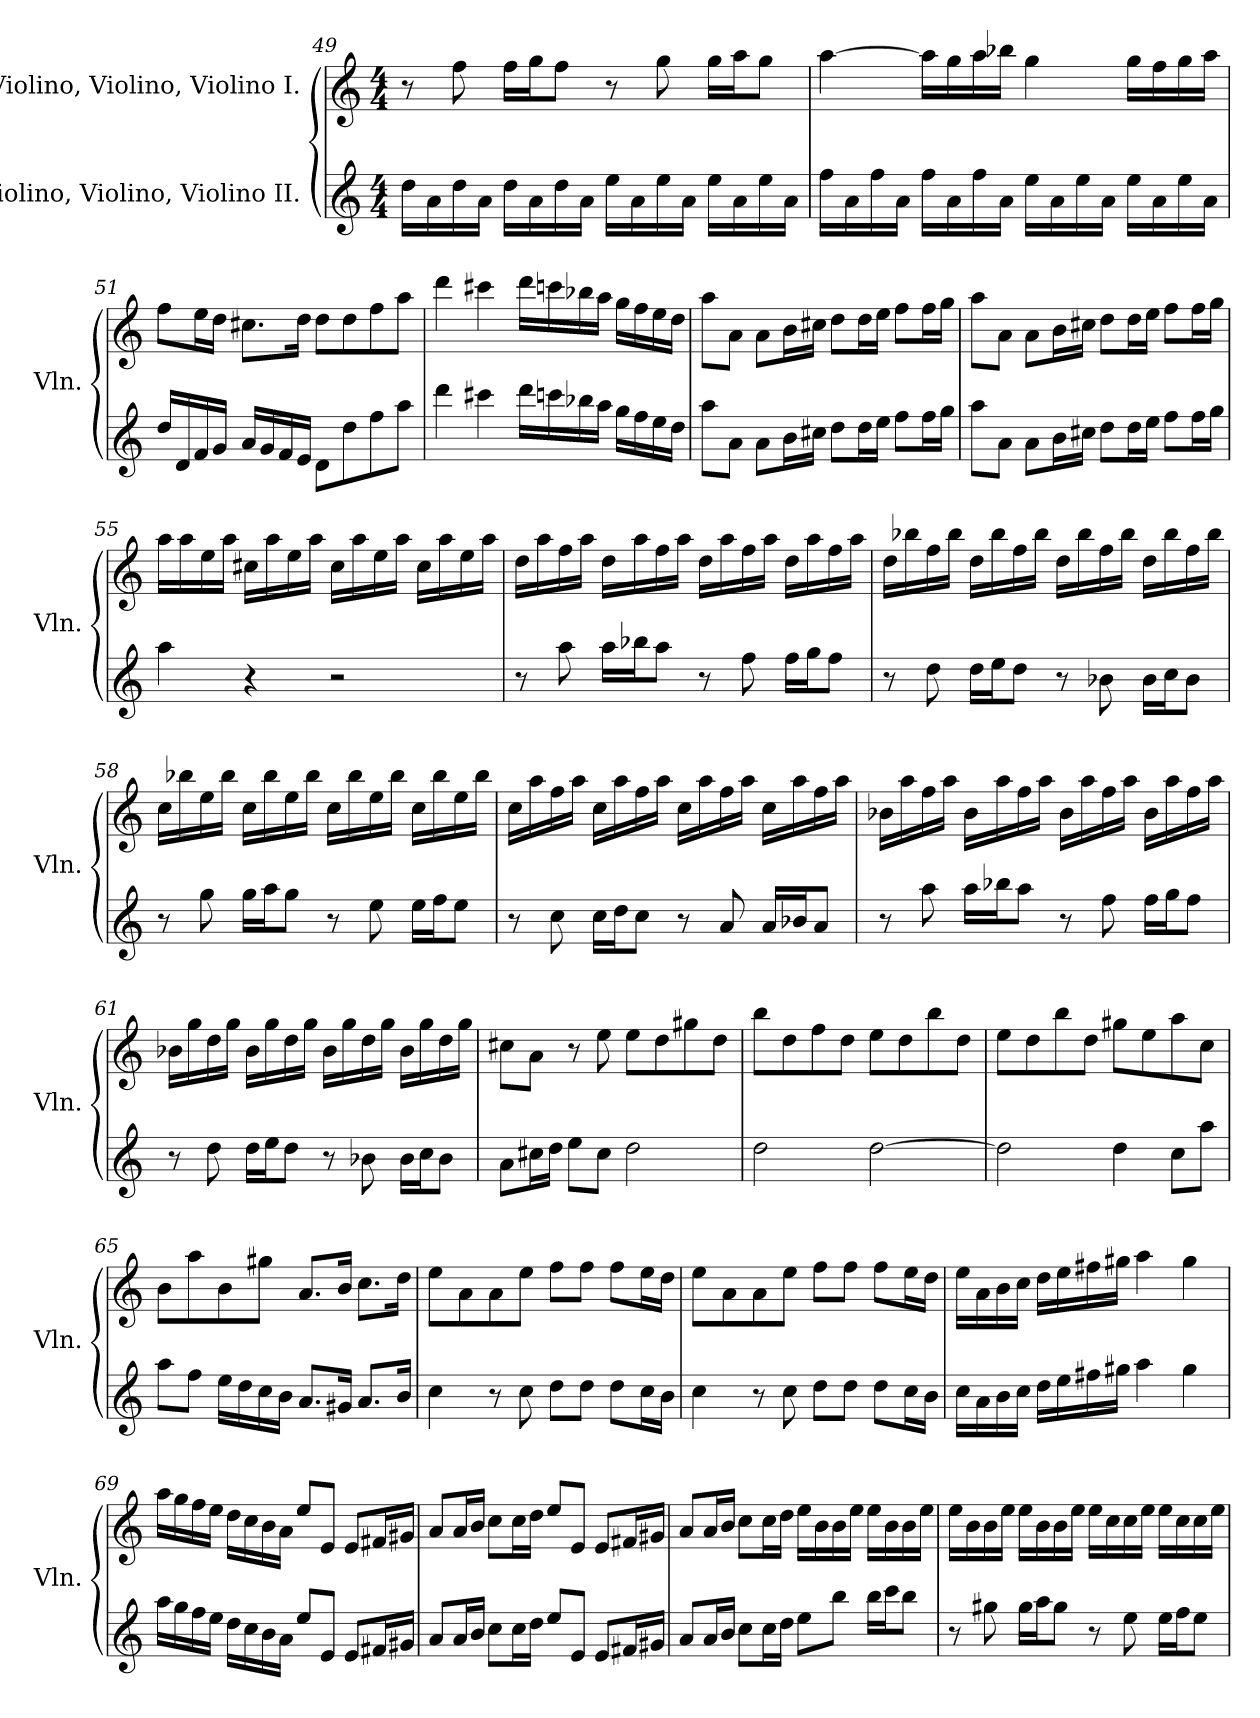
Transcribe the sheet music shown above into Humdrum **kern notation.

**kern	**kern
*part2	*part1
*staff2	*staff1
*I"Violino, Violino, Violino II.	*I"Violino, Violino, Violino I.
*I'Vln.	*I'Vln.
!!LO:LB:g=z
*clefG2	*clefG2
*k[]	*k[]
*M4/4	*M4/4
=49	=49
16dd\LL	8r
16a\	.
16dd\	8ff\
16a\JJ	.
16dd\LL	16ff\LL
16a\	16gg\J
16dd\	8ff\J
16a\JJ	.
16ee\LL	8r
16a\	.
16ee\	8gg\
16a\JJ	.
16ee\LL	16gg\LL
16a\	16aa\J
16ee\	8gg\J
16a\JJ	.
=50	=50
16ff\LL	[4aa\
16a\	.
16ff\	.
16a\JJ	.
16ff\LL	16aa\LL]
16a\	16gg\
16ff\	16aa\
16a\JJ	16bb-X\JJ
16ee\LL	4gg\
16a\	.
16ee\	.
16a\JJ	.
16ee\LL	16gg\LL
16a\	16ff\
16ee\	16gg\
16a\JJ	16aa\JJ
!!LO:LB:g=z
=51	=51
16dd/LL	8ff\L
16d/	.
16f/	16ee\L
16g/JJ	16dd\JJ
16a/LL	8.cc#X\L
16g/	.
16f/	.
16e/JJ	16dd\Jk
8d\L	8dd\L
8dd\	8dd\
8ff\	8ff\
8aa\J	8aa\J
=52	=52
4ddd\	4ddd\
4ccc#X\	4ccc#X\
16ddd\LL	16ddd\LL
16cccn\	16cccn\
16bb-X\	16bb-X\
16aa\JJ	16aa\JJ
16gg\LL	16gg\LL
16ff\	16ff\
16ee\	16ee\
16dd\JJ	16dd\JJ
=53	=53
8aa\L	8aa\L
8a\J	8a\J
8a\L	8a\L
16b\L	16b\L
16cc#X\JJ	16cc#X\JJ
8dd\L	8dd\L
16dd\L	16dd\L
16ee\JJ	16ee\JJ
8ff\L	8ff\L
16ff\L	16ff\L
16gg\JJ	16gg\JJ
!!LO:LB:g=z
=54	=54
8aa\L	8aa\L
8a\J	8a\J
8a\L	8a\L
16b\L	16b\L
16cc#X\JJ	16cc#X\JJ
8dd\L	8dd\L
16dd\L	16dd\L
16ee\JJ	16ee\JJ
8ff\L	8ff\L
16ff\L	16ff\L
16gg\JJ	16gg\JJ
=55	=55
4aa\	16aa\LL
.	16aa\
.	16ee\
.	16aa\JJ
4r	16cc#X\LL
.	16aa\
.	16ee\
.	16aa\JJ
2r	16cc#\LL
.	16aa\
.	16ee\
.	16aa\JJ
.	16cc#\LL
.	16aa\
.	16ee\
.	16aa\JJ
!!LO:LB:g=z
=56	=56
8r	16dd\LL
.	16aa\
8aa\	16ff\
.	16aa\JJ
16aa\LL	16dd\LL
16bb-X\J	16aa\
8aa\J	16ff\
.	16aa\JJ
8r	16dd\LL
.	16aa\
8ff\	16ff\
.	16aa\JJ
16ff\LL	16dd\LL
16gg\J	16aa\
8ff\J	16ff\
.	16aa\JJ
=57	=57
8r	16dd\LL
.	16bb-X\
8dd\	16ff\
.	16bb-\JJ
16dd\LL	16dd\LL
16ee\J	16bb-\
8dd\J	16ff\
.	16bb-\JJ
8r	16dd\LL
.	16bb-\
8b-X\	16ff\
.	16bb-\JJ
16b-\LL	16dd\LL
16cc\J	16bb-\
8b-\J	16ff\
.	16bb-\JJ
!!LO:PB:g=z
=58	=58
8r	16cc\LL
.	16bb-X\
8gg\	16ee\
.	16bb-\JJ
16gg\LL	16cc\LL
16aa\J	16bb-\
8gg\J	16ee\
.	16bb-\JJ
8r	16cc\LL
.	16bb-\
8ee\	16ee\
.	16bb-\JJ
16ee\LL	16cc\LL
16ff\J	16bb-\
8ee\J	16ee\
.	16bb-\JJ
=59	=59
8r	16cc\LL
.	16aa\
8cc\	16ff\
.	16aa\JJ
16cc\LL	16cc\LL
16dd\J	16aa\
8cc\J	16ff\
.	16aa\JJ
8r	16cc\LL
.	16aa\
8a/	16ff\
.	16aa\JJ
16a/LL	16cc\LL
16b-X/J	16aa\
8a/J	16ff\
.	16aa\JJ
!!LO:LB:g=z
=60	=60
8r	16b-X\LL
.	16aa\
8aa\	16ff\
.	16aa\JJ
16aa\LL	16b-\LL
16bb-X\J	16aa\
8aa\J	16ff\
.	16aa\JJ
8r	16b-\LL
.	16aa\
8ff\	16ff\
.	16aa\JJ
16ff\LL	16b-\LL
16gg\J	16aa\
8ff\J	16ff\
.	16aa\JJ
=61	=61
8r	16b-X\LL
.	16gg\
8dd\	16dd\
.	16gg\JJ
16dd\LL	16b-\LL
16ee\J	16gg\
8dd\J	16dd\
.	16gg\JJ
8r	16b-\LL
.	16gg\
8b-X\	16dd\
.	16gg\JJ
16b-\LL	16b-\LL
16cc\J	16gg\
8b-\J	16dd\
.	16gg\JJ
=62	=62
8a\L	8cc#X\L
16cc#X\L	8a\J
16dd\JJ	.
8ee\L	8r
8cc#\J	8ee\
2dd\	8ee\L
.	8dd\
.	8gg#X\
.	8dd\J
!!LO:LB:g=z
=63	=63
2dd\	8bb\L
.	8dd\
.	8ff\
.	8dd\J
[2dd\	8ee\L
.	8dd\
.	8bb\
.	8dd\J
=64	=64
2dd\]	8ee\L
.	8dd\
.	8bb\
.	8dd\J
4dd\	8gg#X\L
.	8ee\
8cc\L	8aa\
8aa\J	8cc\J
=65	=65
8aa\L	8b\L
8ff\J	8aa\
16ee\LL	8b\
16dd\	.
16cc\	8gg#X\J
16b\JJ	.
8.a/L	8.a/L
16g#X/Jk	16b/Jk
8.a/L	8.cc\L
16b/Jk	16dd\Jk
!!LO:LB:g=z
=66	=66
4cc\	8ee\L
.	8a\
8r	8a\
8cc\	8ee\J
8dd\L	8ff\L
8dd\J	8ff\J
8dd\L	8ff\L
16cc\L	16ee\L
16b\JJ	16dd\JJ
=67	=67
4cc\	8ee\L
.	8a\
8r	8a\
8cc\	8ee\J
8dd\L	8ff\L
8dd\J	8ff\J
8dd\L	8ff\L
16cc\L	16ee\L
16b\JJ	16dd\JJ
=68	=68
16cc\LL	16ee\LL
16a\	16a\
16b\	16b\
16cc\JJ	16cc\JJ
16dd\LL	16dd\LL
16ee\	16ee\
16ff#X\	16ff#X\
16gg#X\JJ	16gg#X\JJ
4aa\	4aa\
4gg#\	4gg#\
!!LO:LB:g=z
=69	=69
16aa\LL	16aa\LL
16gg\	16gg\
16ff\	16ff\
16ee\JJ	16ee\JJ
16dd\LL	16dd\LL
16cc\	16cc\
16b\	16b\
16a\JJ	16a\JJ
8ee/L	8ee/L
8e/J	8e/J
8e/L	8e/L
16f#X/L	16f#X/L
16g#X/JJ	16g#X/JJ
=70	=70
8a/L	8a/L
16a/L	16a/L
16b/JJ	16b/JJ
8cc\L	8cc\L
16cc\L	16cc\L
16dd\JJ	16dd\JJ
8ee/L	8ee/L
8e/J	8e/J
8e/L	8e/L
16f#X/L	16f#X/L
16g#X/JJ	16g#X/JJ
=71	=71
8a/L	8a/L
16a/L	16a/L
16b/JJ	16b/JJ
8cc\L	8cc\L
16cc\L	16cc\L
16dd\JJ	16dd\JJ
8ee\L	16ee\LL
.	16b\
8bb\J	16b\
.	16ee\JJ
16bb\LL	16ee\LL
16ccc\J	16b\
8bb\J	16b\
.	16ee\JJ
!!LO:LB:g=z
=72	=72
8r	16ee\LL
.	16b\
8gg#X\	16b\
.	16ee\JJ
16gg#\LL	16ee\LL
16aa\J	16b\
8gg#\J	16b\
.	16ee\JJ
8r	16ee\LL
.	16cc\
8ee\	16cc\
.	16ee\JJ
16ee\LL	16ee\LL
16ff\J	16cc\
8ee\J	16cc\
.	16ee\JJ
=	=
*-	*-
